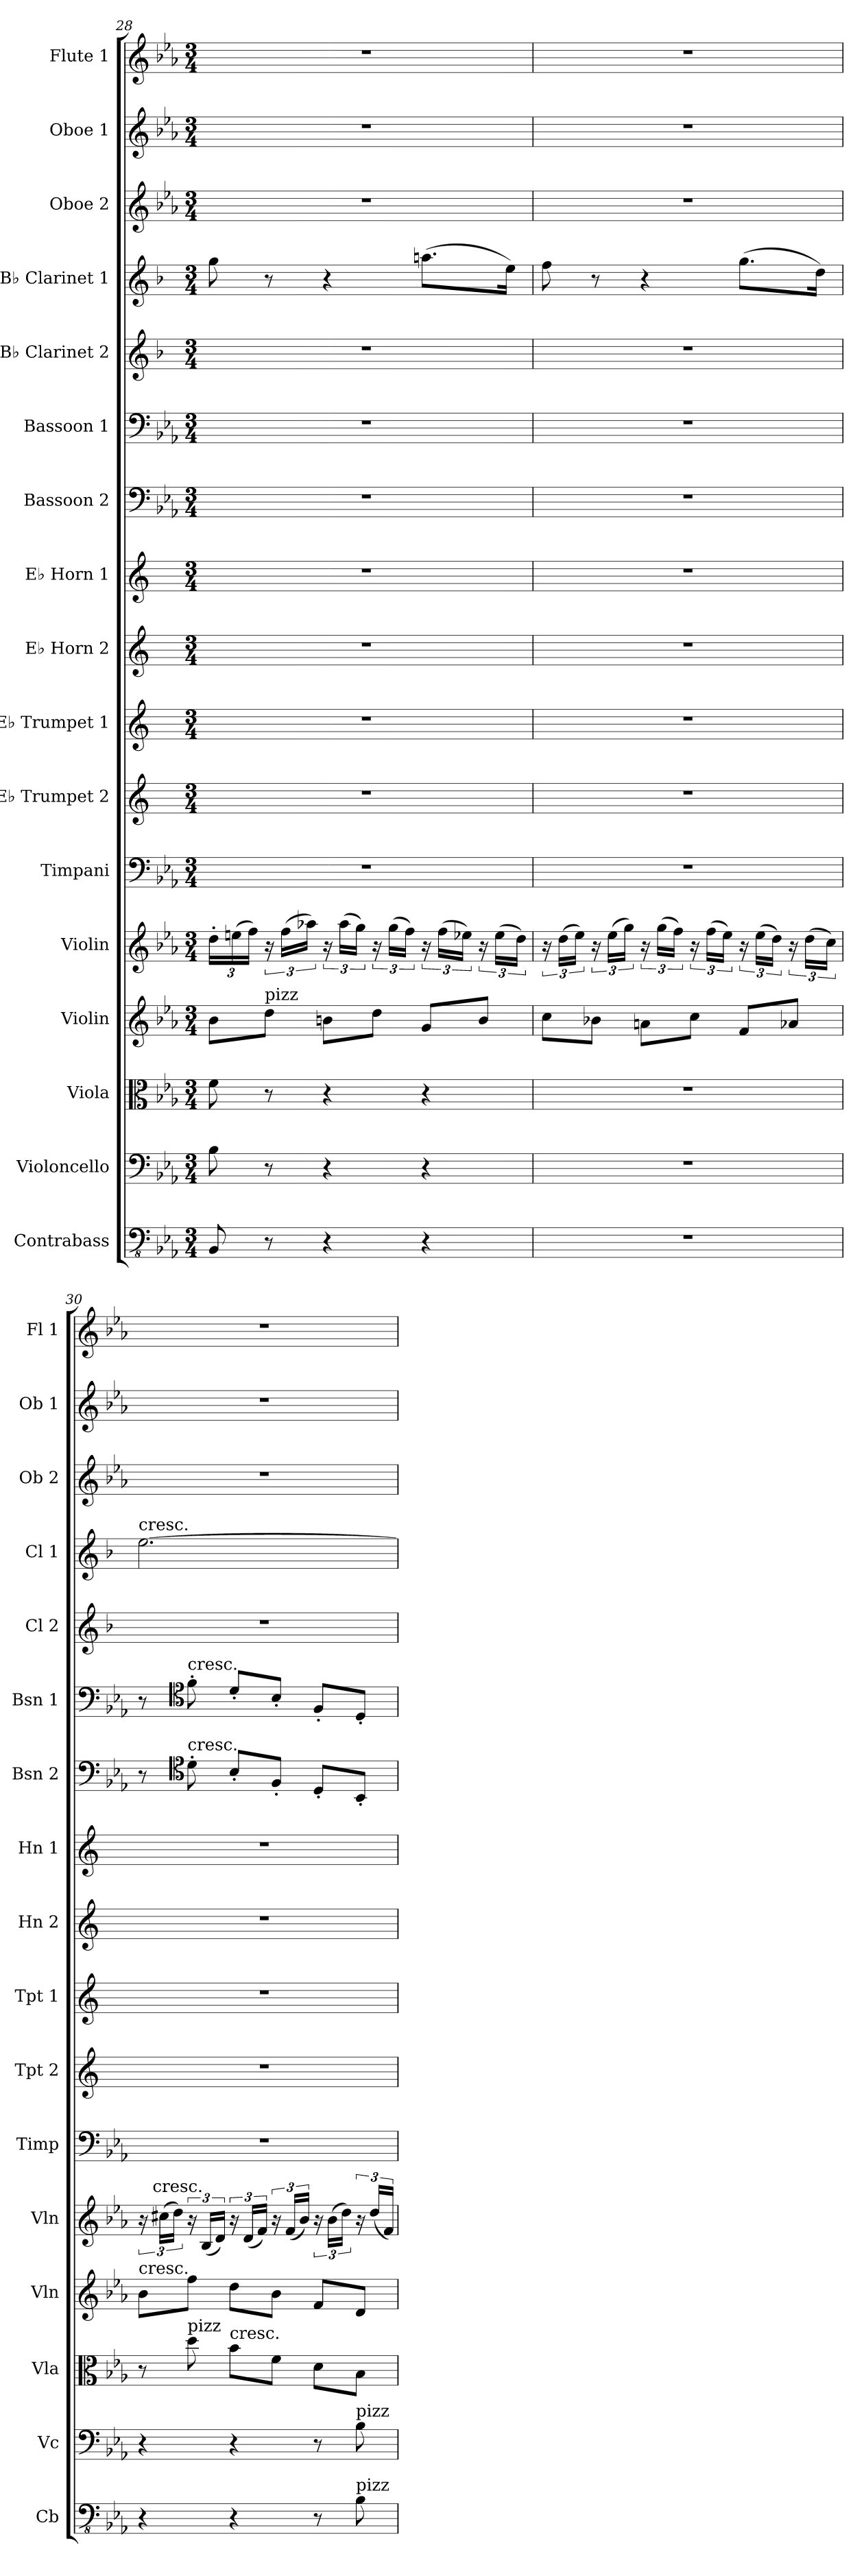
**kern	**kern	**kern	**kern	**kern	**kern	**kern	**kern	**kern	**kern	**kern	**kern	**kern	**kern	**kern	**kern	**kern
*part17	*part16	*part15	*part14	*part13	*part12	*part11	*part10	*part9	*part8	*part7	*part6	*part5	*part4	*part3	*part2	*part1
*staff17	*staff16	*staff15	*staff14	*staff13	*staff12	*staff11	*staff10	*staff9	*staff8	*staff7	*staff6	*staff5	*staff4	*staff3	*staff2	*staff1
*I"Contrabass	*I"Violoncello	*I"Viola	*I"Violin	*I"Violin	*I"Timpani	*I"E♭ Trumpet 2	*I"E♭ Trumpet 1	*I"E♭ Horn 2	*I"E♭ Horn 1	*I"Bassoon 2	*I"Bassoon 1	*I"B♭ Clarinet 2	*I"B♭ Clarinet 1	*I"Oboe 2	*I"Oboe 1	*I"Flute 1
*I'Cb	*I'Vc	*I'Vla	*I'Vln	*I'Vln	*I'Timp	*I'Tpt 2	*I'Tpt 1	*I'Hn 2	*I'Hn 1	*I'Bsn 2	*I'Bsn 1	*I'Cl 2	*I'Cl 1	*I'Ob 2	*I'Ob 1	*I'Fl 1
*clefFv4	*clefF4	*clefC3	*clefG2	*clefG2	*clefF4	*clefG2	*clefG2	*clefG2	*clefG2	*clefF4	*clefF4	*clefG2	*clefG2	*clefG2	*clefG2	*clefG2
*	*	*	*	*	*	*ITrd-2c-3	*ITrd-2c-3	*ITrd5c9	*ITrd5c9	*	*	*ITrd1c2	*ITrd1c2	*	*	*
*k[b-e-a-]	*k[b-e-a-]	*k[b-e-a-]	*k[b-e-a-]	*k[b-e-a-]	*k[b-e-a-]	*k[b-e-a-]	*k[b-e-a-]	*k[b-e-a-]	*k[b-e-a-]	*k[b-e-a-]	*k[b-e-a-]	*k[b-e-a-]	*k[b-e-a-]	*k[b-e-a-]	*k[b-e-a-]	*k[b-e-a-]
*M3/4	*M3/4	*M3/4	*M3/4	*M3/4	*M3/4	*M3/4	*M3/4	*M3/4	*M3/4	*M3/4	*M3/4	*M3/4	*M3/4	*M3/4	*M3/4	*M3/4
*	*	*	*	*Xbrackettup	*	*	*	*	*	*	*	*	*	*	*	*
=28	=28	=28	=28	=28	=28	=28	=28	=28	=28	=28	=28	=28	=28	=28	=28	=28
8BBB-/	8B-\	8f\	8b-\L	24dd'\LL	2.r	2.r	2.r	2.r	2.r	2.r	2.r	2.r	8ff\	2.r	2.r	2.r
.	.	.	.	(24een\	.	.	.	.	.	.	.	.	.	.	.	.
.	.	.	.	24ff\JJ)	.	.	.	.	.	.	.	.	.	.	.	.
*	*	*	*	*brackettup	*	*	*	*	*	*	*	*	*	*	*	*
!	!	!	!LO:TX:a:t=pizz	!	!	!	!	!	!	!	!	!	!	!	!	!
8r	8r	8r	8dd\J	24r	.	.	.	.	.	.	.	.	8r	.	.	.
.	.	.	.	(24ff\LL	.	.	.	.	.	.	.	.	.	.	.	.
.	.	.	.	24aa-X\JJ)	.	.	.	.	.	.	.	.	.	.	.	.
4r	4r	4r	8bn\L	24r	.	.	.	.	.	.	.	.	4r	.	.	.
.	.	.	.	(24aa-\LL	.	.	.	.	.	.	.	.	.	.	.	.
.	.	.	.	24gg\JJ)	.	.	.	.	.	.	.	.	.	.	.	.
.	.	.	8dd\J	24r	.	.	.	.	.	.	.	.	.	.	.	.
.	.	.	.	(24gg\LL	.	.	.	.	.	.	.	.	.	.	.	.
.	.	.	.	24ff\JJ)	.	.	.	.	.	.	.	.	.	.	.	.
4r	4r	4r	8g/L	24r	.	.	.	.	.	.	.	.	(8.ggn\L	.	.	.
.	.	.	.	(24ff\LL	.	.	.	.	.	.	.	.	.	.	.	.
.	.	.	.	24ee-X\JJ)	.	.	.	.	.	.	.	.	.	.	.	.
.	.	.	8b/J	24r	.	.	.	.	.	.	.	.	.	.	.	.
.	.	.	.	(24ee-\LL	.	.	.	.	.	.	.	.	.	.	.	.
.	.	.	.	.	.	.	.	.	.	.	.	.	16dd\Jk)	.	.	.
.	.	.	.	24dd\JJ)	.	.	.	.	.	.	.	.	.	.	.	.
!!LO:PB:g=z
=29	=29	=29	=29	=29	=29	=29	=29	=29	=29	=29	=29	=29	=29	=29	=29	=29
2.r	2.r	2.r	8cc\L	24r	2.r	2.r	2.r	2.r	2.r	2.r	2.r	2.r	8ee-\	2.r	2.r	2.r
.	.	.	.	(24dd\LL	.	.	.	.	.	.	.	.	.	.	.	.
.	.	.	.	24ee-\JJ)	.	.	.	.	.	.	.	.	.	.	.	.
.	.	.	8b-X\J	24r	.	.	.	.	.	.	.	.	8r	.	.	.
.	.	.	.	(24ee-\LL	.	.	.	.	.	.	.	.	.	.	.	.
.	.	.	.	24gg\JJ)	.	.	.	.	.	.	.	.	.	.	.	.
.	.	.	8an\L	24r	.	.	.	.	.	.	.	.	4r	.	.	.
.	.	.	.	(24gg\LL	.	.	.	.	.	.	.	.	.	.	.	.
.	.	.	.	24ff\JJ)	.	.	.	.	.	.	.	.	.	.	.	.
.	.	.	8cc\J	24r	.	.	.	.	.	.	.	.	.	.	.	.
.	.	.	.	(24ff\LL	.	.	.	.	.	.	.	.	.	.	.	.
.	.	.	.	24ee-\JJ)	.	.	.	.	.	.	.	.	.	.	.	.
.	.	.	8f/L	24r	.	.	.	.	.	.	.	.	(8.ff\L	.	.	.
.	.	.	.	(24ee-\LL	.	.	.	.	.	.	.	.	.	.	.	.
.	.	.	.	24dd\JJ)	.	.	.	.	.	.	.	.	.	.	.	.
.	.	.	8a-X/J	24r	.	.	.	.	.	.	.	.	.	.	.	.
.	.	.	.	(24dd\LL	.	.	.	.	.	.	.	.	.	.	.	.
.	.	.	.	.	.	.	.	.	.	.	.	.	16cc\Jk)	.	.	.
.	.	.	.	24cc\JJ)	.	.	.	.	.	.	.	.	.	.	.	.
=30	=30	=30	=30	=30	=30	=30	=30	=30	=30	=30	=30	=30	=30	=30	=30	=30
!	!	!	!	!	!	!	!	!	!	!	!	!	!LO:TX:a:t=cresc.	!	!	!
!	!	!	!LO:TX:a:t=cresc.	!	!	!	!	!	!	!	!	!	!	!	!	!
4r	4r	8r	8b-\L	24r	2.r	2.r	2.r	2.r	2.r	8r	8r	2.r	[2.dd\	2.r	2.r	2.r
!	!	!	!	!LO:TX:a:t=cresc.	!	!	!	!	!	!	!	!	!	!	!	!
.	.	.	.	(24cc#X\LL	.	.	.	.	.	.	.	.	.	.	.	.
.	.	.	.	24dd\JJ)	.	.	.	.	.	.	.	.	.	.	.	.
*	*	*	*	*	*	*	*	*	*	*clefC4	*clefC4	*	*	*	*	*
!	!	!	!	!	!	!	!	!	!	!	!LO:TX:a:t=cresc.	!	!	!	!	!
!	!	!	!	!	!	!	!	!	!	!LO:TX:a:t=cresc.	!	!	!	!	!	!
!	!	!LO:TX:a:t=pizz	!	!	!	!	!	!	!	!	!	!	!	!	!	!
.	.	8dd\	8ff\J	24r	.	.	.	.	.	8d'\	8f'\	.	.	.	.	.
.	.	.	.	(24B-/LL	.	.	.	.	.	.	.	.	.	.	.	.
.	.	.	.	24d/JJ)	.	.	.	.	.	.	.	.	.	.	.	.
!	!	!LO:TX:a:t=cresc.	!	!	!	!	!	!	!	!	!	!	!	!	!	!
4r	4r	8b-\L	8dd\L	24r	.	.	.	.	.	8B-'/L	8d'/L	.	.	.	.	.
.	.	.	.	(24d/LL	.	.	.	.	.	.	.	.	.	.	.	.
.	.	.	.	24f/JJ)	.	.	.	.	.	.	.	.	.	.	.	.
.	.	8f\J	8b-\J	24r	.	.	.	.	.	8F'/J	8B-'/J	.	.	.	.	.
.	.	.	.	(24f/LL	.	.	.	.	.	.	.	.	.	.	.	.
.	.	.	.	24b-/JJ)	.	.	.	.	.	.	.	.	.	.	.	.
8r	8r	8d\L	8f/L	24r	.	.	.	.	.	8D'/L	8F'/L	.	.	.	.	.
.	.	.	.	(24b-\LL	.	.	.	.	.	.	.	.	.	.	.	.
.	.	.	.	24dd\JJ)	.	.	.	.	.	.	.	.	.	.	.	.
!	!LO:TX:a:t=pizz	!	!	!	!	!	!	!	!	!	!	!	!	!	!	!
!LO:TX:a:t=pizz	!	!	!	!	!	!	!	!	!	!	!	!	!	!	!	!
8BB-\	8B-\	8B-\J	8d/J	24r	.	.	.	.	.	8BB-'/J	8D'/J	.	.	.	.	.
.	.	.	.	(24dd/LL	.	.	.	.	.	.	.	.	.	.	.	.
.	.	.	.	24f/JJ)	.	.	.	.	.	.	.	.	.	.	.	.
=	=	=	=	=	=	=	=	=	=	=	=	=	=	=	=	=
*-	*-	*-	*-	*-	*-	*-	*-	*-	*-	*-	*-	*-	*-	*-	*-	*-
